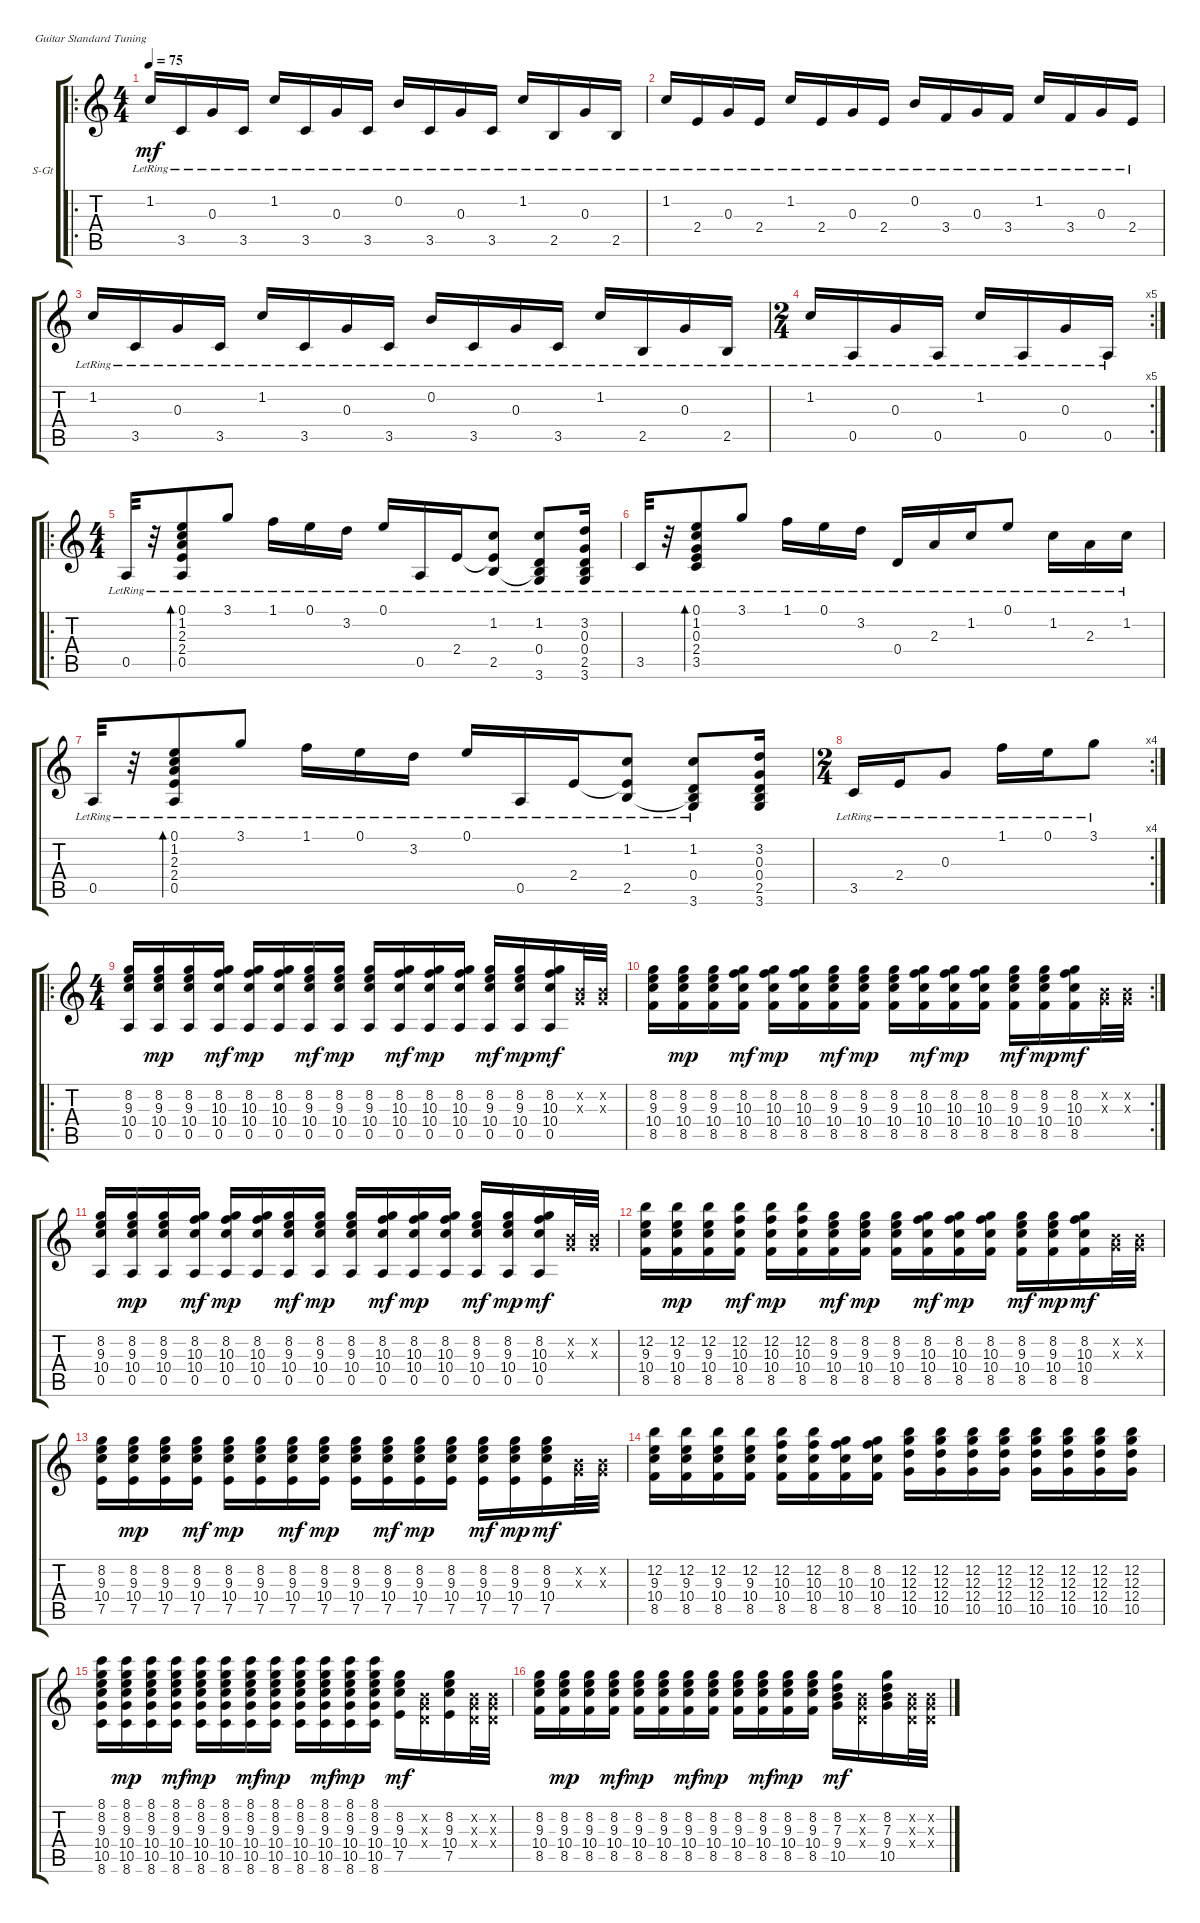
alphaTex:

\defaultSystemsLayout 4
\bracketExtendMode groupsimilarinstruments
\firstSystemTrackNameOrientation horizontal
\otherSystemsTrackNameOrientation horizontal
\track ("Steel Guitar" "S-Gt") {instrument acousticguitarsteel}
\staff {score tabs}
\tuning (E4 B3 G3 D3 A2 E2)
\ro
\ts (4 4)
\tempo 75
\clef g2
\ks c
1.2{lr}.16{dy mf} 3.5{lr}.16 0.3{lr}.16 3.5{lr}.16 1.2{lr}.16 3.5{lr}.16 0.3{lr}.16 3.5{lr}.16 0.2{lr}.16 3.5{lr}.16 0.3{lr}.16 3.5{lr}.16 1.2{lr}.16 2.5{lr}.16 0.3{lr}.16 2.5{lr}.16 |
1.2{lr}.16 2.4{lr}.16 0.3{lr}.16 2.4{lr}.16 1.2{lr}.16 2.4{lr}.16 0.3{lr}.16 2.4{lr}.16 0.2{lr}.16 3.4{lr}.16 0.3{lr}.16 3.4{lr}.16 1.2{lr}.16 3.4{lr}.16 0.3{lr}.16 2.4{lr}.16 |
1.2{lr}.16 3.5{lr}.16 0.3{lr}.16 3.5{lr}.16 1.2{lr}.16 3.5{lr}.16 0.3{lr}.16 3.5{lr}.16 0.2{lr}.16 3.5{lr}.16 0.3{lr}.16 3.5{lr}.16 1.2{lr}.16 2.5{lr}.16 0.3{lr}.16 2.5{lr}.16 |
\rc 5
\ts (2 4)
1.2{lr}.16 0.5{lr}.16 0.3{lr}.16 0.5{lr}.16 1.2{lr}.16 0.5{lr}.16 0.3{lr}.16 0.5{lr}.16 |
\ro
\ts (4 4)
0.5{lr}.32 r.32 (0.5{lr} 2.4{lr} 2.3{lr} 1.2{lr} 0.1{lr}).8{bd 120} 3.1{lr}.8 1.1{lr}.16 0.1{lr}.16 3.2{lr}.16 0.1{lr}.16 0.5{lr}.16 2.4{lr}.16 (1.2{lr} 2.5{lr} 2.4{lr t}).8 (1.2{lr} 0.4{lr} 3.6{lr} 2.5{lr t}).8 (3.2{lr} 0.3{lr} 0.4{lr} 2.5{lr} 3.6{lr}).16 |
3.5{lr}.32 r.32 (3.5{lr} 2.4{lr} 0.3{lr} 1.2{lr} 0.1{lr}).8{bd 119} 3.1{lr}.8 1.1{lr}.16 0.1{lr}.16 3.2{lr}.16 0.4{lr}.16 2.3{lr}.16 1.2{lr}.16 0.1{lr}.8 1.2{lr}.16 2.3{lr}.16 1.2{lr}.16 |
0.5{lr}.32 r.32 (0.5{lr} 2.4{lr} 2.3{lr} 1.2{lr} 0.1{lr}).8{bd 120} 3.1{lr}.8 1.1{lr}.16 0.1{lr}.16 3.2{lr}.16 0.1{lr}.16 0.5{lr}.16 2.4{lr}.16 (1.2{lr} 2.5{lr} 2.4{lr t}).8 (1.2{lr} 0.4{lr} 3.6{lr} 2.5{lr t}).8 (3.2 0.3 0.4 2.5 3.6).16 |
\rc 4
\ts (2 4)
3.5{lr}.16 2.4{lr}.16 0.3{lr}.8 1.1{lr}.16 0.1{lr}.16 3.1{lr}.8 |
\ro
\ts (4 4)
(8.2 9.3 10.4 0.5).16 (8.2 9.3 10.4 0.5).16{dy mp} (8.2 9.3 10.4 0.5).16 (8.2 10.3 10.4 0.5).16{dy mf} (8.2 10.3 10.4 0.5).16{dy mp} (8.2 10.3 10.4 0.5).16 (8.2 9.3 10.4 0.5).16{dy mf} (8.2 9.3 10.4 0.5).16{dy mp} (8.2 9.3 10.4 0.5).16 (8.2 10.3 10.4 0.5).16{dy mf} (8.2 10.3 10.4 0.5).16{dy mp} (8.2 10.3 10.4 0.5).16 (9.3 8.2 10.4 0.5).16{dy mf} (9.3 8.2 10.4 0.5).16{dy mp} (10.3 8.2 10.4 0.5).16{dy mf} (0.3{x} 0.2{x}).32 (0.2{x} 0.3{x}).32 |
\rc 2
(8.2 9.3 10.4 8.5).16 (8.2 9.3 10.4 8.5).16{dy mp} (8.2 9.3 10.4 8.5).16 (8.2 10.3 10.4 8.5).16{dy mf} (8.2 10.3 10.4 8.5).16{dy mp} (8.2 10.3 10.4 8.5).16 (8.2 9.3 10.4 8.5).16{dy mf} (8.2 9.3 10.4 8.5).16{dy mp} (8.2 9.3 10.4 8.5).16 (8.2 10.3 10.4 8.5).16{dy mf} (8.2 10.3 10.4 8.5).16{dy mp} (8.2 10.3 10.4 8.5).16 (9.3 8.2 10.4 8.5).16{dy mf} (9.3 8.2 10.4 8.5).16{dy mp} (10.3 8.2 10.4 8.5).16{dy mf} (0.3{x} 0.2{x}).32 (0.2{x} 0.3{x}).32 |
(8.2 9.3 10.4 0.5).16 (8.2 9.3 10.4 0.5).16{dy mp} (8.2 9.3 10.4 0.5).16 (8.2 10.3 10.4 0.5).16{dy mf} (8.2 10.3 10.4 0.5).16{dy mp} (8.2 10.3 10.4 0.5).16 (8.2 9.3 10.4 0.5).16{dy mf} (8.2 9.3 10.4 0.5).16{dy mp} (8.2 9.3 10.4 0.5).16 (8.2 10.3 10.4 0.5).16{dy mf} (8.2 10.3 10.4 0.5).16{dy mp} (8.2 10.3 10.4 0.5).16 (9.3 8.2 10.4 0.5).16{dy mf} (9.3 8.2 10.4 0.5).16{dy mp} (10.3 8.2 10.4 0.5).16{dy mf} (0.3{x} 0.2{x}).32 (0.2{x} 0.3{x}).32 |
(12.2 9.3 10.4 8.5).16 (12.2 9.3 10.4 8.5).16{dy mp} (12.2 9.3 10.4 8.5).16 (12.2 10.3 10.4 8.5).16{dy mf} (12.2 10.3 10.4 8.5).16{dy mp} (12.2 10.3 10.4 8.5).16 (8.2 9.3 10.4 8.5).16{dy mf} (8.2 9.3 10.4 8.5).16{dy mp} (8.2 9.3 10.4 8.5).16 (8.2 10.3 10.4 8.5).16{dy mf} (8.2 10.3 10.4 8.5).16{dy mp} (8.2 10.3 10.4 8.5).16 (9.3 8.2 10.4 8.5).16{dy mf} (9.3 8.2 10.4 8.5).16{dy mp} (10.3 8.2 10.4 8.5).16{dy mf} (0.3{x} 0.2{x}).32 (0.2{x} 0.3{x}).32 |
(10.4 9.3 8.2 7.5).16 (10.4 9.3 8.2 7.5).16{dy mp} (10.4 9.3 8.2 7.5).16 (10.4 9.3 8.2 7.5).16{dy mf} (10.4 9.3 8.2 7.5).16{dy mp} (10.4 9.3 8.2 7.5).16 (10.4 9.3 8.2 7.5).16{dy mf} (10.4 9.3 8.2 7.5).16{dy mp} (10.4 9.3 8.2 7.5).16 (10.4 9.3 8.2 7.5).16{dy mf} (10.4 9.3 8.2 7.5).16{dy mp} (10.4 9.3 8.2 7.5).16 (10.4 9.3 8.2 7.5).16{dy mf} (10.4 9.3 8.2 7.5).16{dy mp} (10.4 9.3 8.2 7.5).16{dy mf} (0.3{x} 0.2{x}).32 (0.3{x} 0.2{x}).32 |
(10.4 12.2 9.3 8.5).16 (10.4 12.2 9.3 8.5).16 (10.4 12.2 9.3 8.5).16 (10.4 12.2 9.3 8.5).16 (10.4 10.3 12.2 8.5).16 (10.3 10.4 12.2 8.5).16 (10.4 10.3 8.2 8.5).16 (10.3 10.4 8.2 8.5).16 (10.5 12.3 12.4 12.2).16 (10.5 12.4 12.3 12.2).16 (10.5 12.2 12.3 12.4).16 (10.5 12.4 12.3 12.2).16 (10.5 12.2 12.3 12.4).16 (10.5 12.4 12.3 12.2).16 (10.5 12.2 12.3 12.4).16 (10.5 12.4 12.3 12.2).16 |
(8.1 8.6 10.5 10.4 9.3 8.2).16 (8.1 8.6 10.5 10.4 9.3 8.2).16{dy mp} (8.1 8.6 10.5 10.4 9.3 8.2).16 (8.1 8.6 10.5 10.4 9.3 8.2).16{dy mf} (8.1 8.6 10.5 10.4 9.3 8.2).16{dy mp} (8.1 8.6 10.5 10.4 9.3 8.2).16 (8.1 8.6 10.4 10.5 9.3 8.2).16{dy mf} (8.1 8.6 10.5 10.4 9.3 8.2).16{dy mp} (8.1 8.6 10.4 10.5 9.3 8.2).16 (8.1 8.6 10.5 10.4 9.3 8.2).16{dy mf} (8.1 8.6 10.4 10.5 9.3 8.2).16{dy mp} (8.1 8.6 10.5 10.4 9.3 8.2).16 (8.2 9.3 10.4 7.5).16{dy mf} (0.3{x} 0.4{x} 0.2{x}).16 (8.2 9.3 10.4 7.5).16 (0.2{x} 0.3{x} 0.4{x}).32 (0.3{x} 0.2{x} 0.4{x}).32 |
(10.4 8.5 9.3 8.2).16 (10.4 8.5 9.3 8.2).16{dy mp} (10.4 8.5 9.3 8.2).16 (10.4 8.5 9.3 8.2).16{dy mf} (10.4 8.5 9.3 8.2).16{dy mp} (10.4 8.5 9.3 8.2).16 (10.4 8.5 9.3 8.2).16{dy mf} (10.4 8.5 9.3 8.2).16{dy mp} (10.4 8.5 9.3 8.2).16 (10.4 8.5 9.3 8.2).16{dy mf} (10.4 8.5 9.3 8.2).16{dy mp} (10.4 8.5 9.3 8.2).16 (9.4 10.5 7.3 8.2).16{dy mf} (0.2{x} 0.3{x} 0.4{x}).16 (9.4 10.5 7.3 8.2).16 (0.4{x} 0.3{x} 0.2{x}).32 (0.2{x} 0.3{x} 0.4{x}).32
